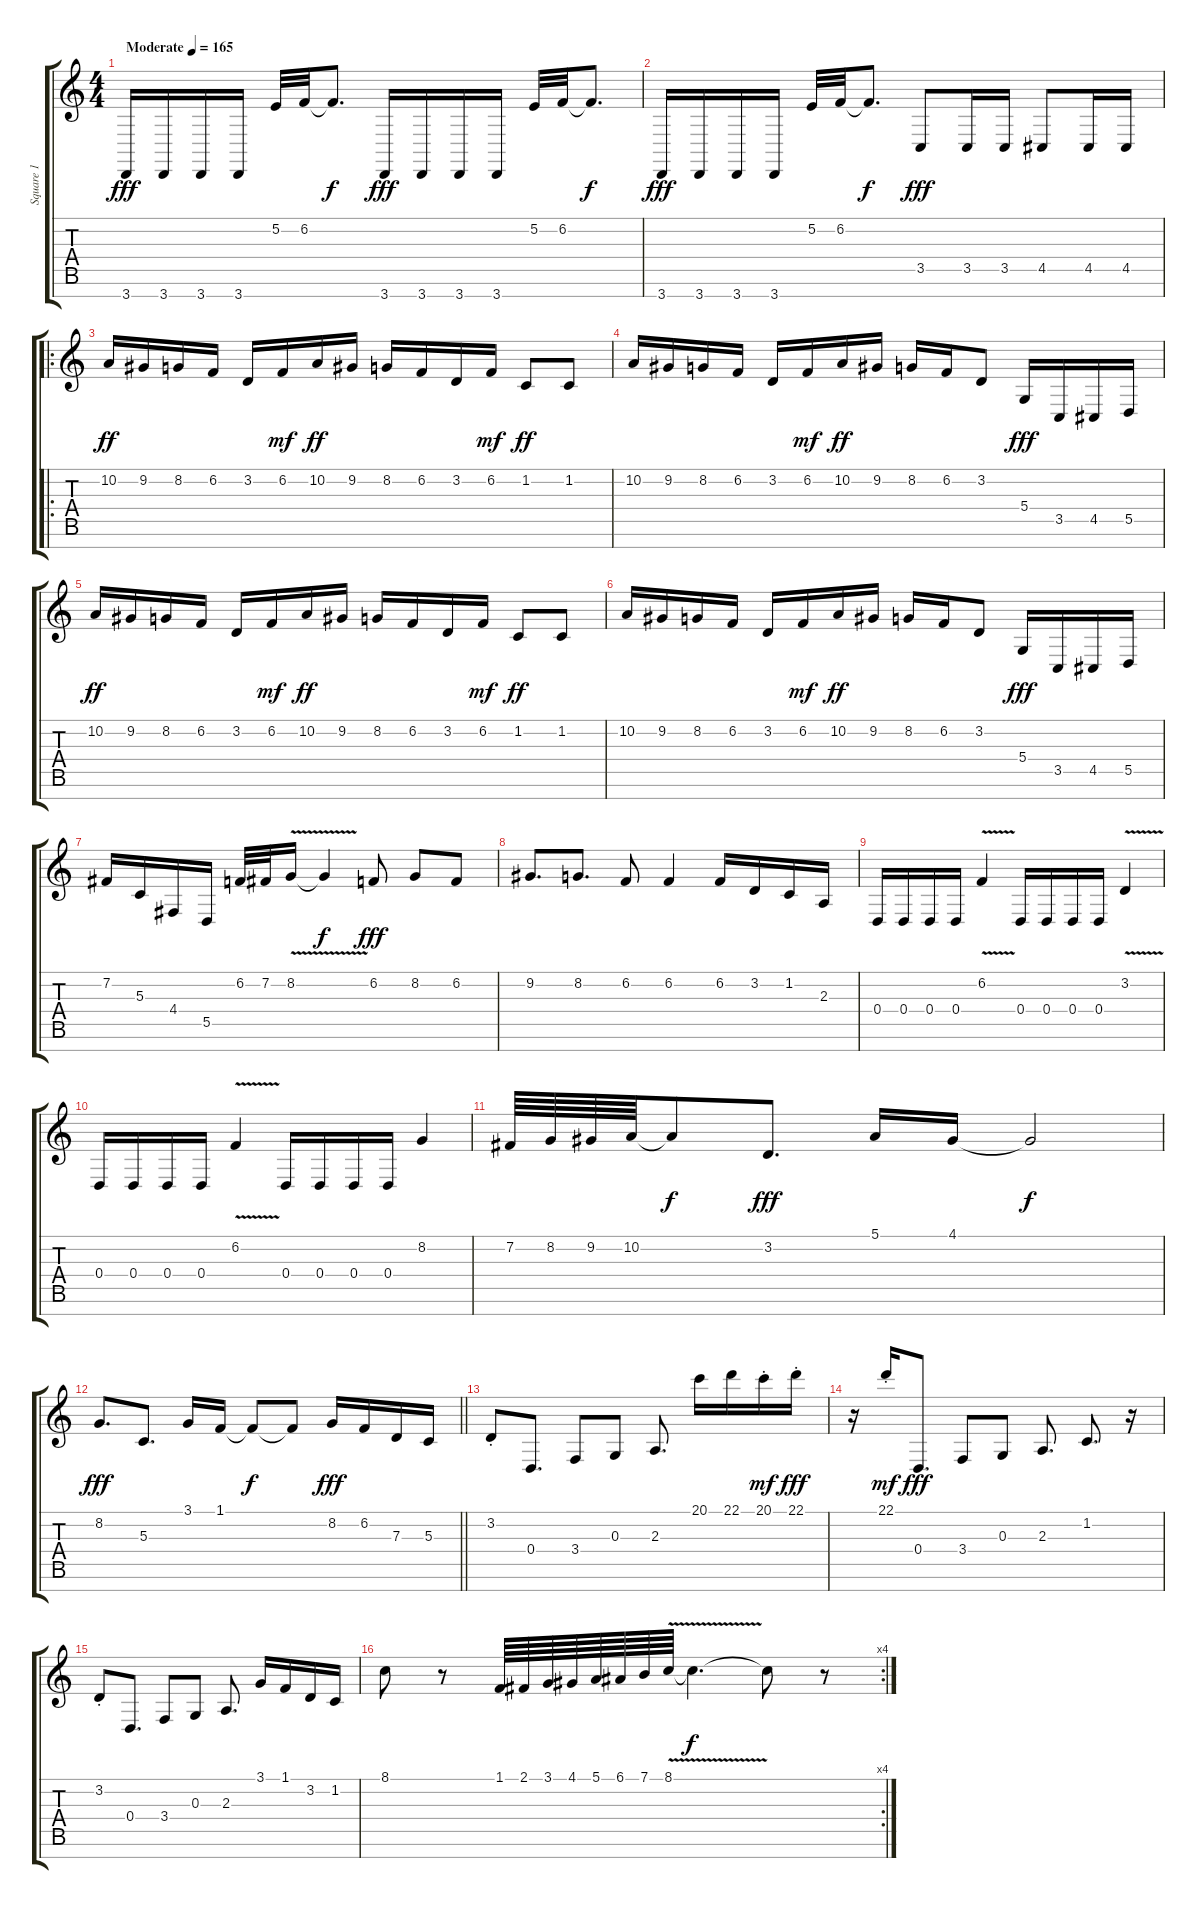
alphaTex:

\track ("Square 1" "Square 1") {instrument lead1square}
\staff {score tabs}
\tuning (E4 B3 G3 D3 A2 E2 B1) {hide}
\ts (4 4)
\tempo (165 "Moderate")
\clef g2
\ks c
3.7.16{dy fff instrument lead1square} 3.7.16 3.7.16 3.7.16 5.2.32 6.2.32 6.2{t}.8{d dy f} 3.7.16{dy fff} 3.7.16 3.7.16 3.7.16 5.2.32 6.2.32 6.2{t}.8{d dy f} |
3.7.16{dy fff} 3.7.16 3.7.16 3.7.16 5.2.32 6.2.32 6.2{t}.8{d dy f} 3.5.8{dy fff} 3.5.16 3.5.16 4.5.8 4.5.16 4.5.16 |
\ro
10.2.16{dy ff} 9.2.16 8.2.16 6.2.16 3.2.16 6.2.16{dy mf} 10.2.16{dy ff} 9.2.16 8.2.16 6.2.16 3.2.16 6.2.16{dy mf} 1.2.8{dy ff} 1.2.8 |
10.2.16 9.2.16 8.2.16 6.2.16 3.2.16 6.2.16{dy mf} 10.2.16{dy ff} 9.2.16 8.2.16 6.2.16 3.2.8 5.4.16{dy fff} 3.5.16 4.5.16 5.5.16 |
10.2.16{dy ff} 9.2.16 8.2.16 6.2.16 3.2.16 6.2.16{dy mf} 10.2.16{dy ff} 9.2.16 8.2.16 6.2.16 3.2.16 6.2.16{dy mf} 1.2.8{dy ff} 1.2.8 |
10.2.16 9.2.16 8.2.16 6.2.16 3.2.16 6.2.16{dy mf} 10.2.16{dy ff} 9.2.16 8.2.16 6.2.16 3.2.8 5.4.16{dy fff} 3.5.16 4.5.16 5.5.16 |
7.2.16 5.3.16 4.4.16 5.5.16 6.2.32 7.2.32 8.2{v}.16 8.2{v t}.4{dy f} 6.2.8{dy fff} 8.2.8 6.2.8 |
9.2.8{d} 8.2.8{d} 6.2.8 6.2.4 6.2.16 3.2.16 1.2.16 2.3.16 |
0.4.16 0.4.16 0.4.16 0.4.16 6.2{v}.4 0.4.16 0.4.16 0.4.16 0.4.16 3.2{v}.4 |
0.4.16 0.4.16 0.4.16 0.4.16 6.2{v}.4 0.4.16 0.4.16 0.4.16 0.4.16 8.2.4 |
7.2.64 8.2.64 9.2.64 10.2.64 10.2{t}.8{dy f} 3.2.8{d dy fff} 5.1.16 4.1.16 4.1{t}.2{dy f} |
\barLineRight lightlight
8.2.8{d dy fff} 5.3.8{d} 3.1.16 1.1.16 1.1{t}.8{dy f} 1.1{t}.8 8.2.16{dy fff} 6.2.16 7.3.16 5.3.16 |
3.2{st}.8 0.4.8{d} 3.4.8 0.3.8 2.3.8{d} 20.1.16 22.1.16 20.1{st}.16{dy mf} 22.1{st}.16{dy fff} |
r.16 22.1{st}.16{dy mf} 0.4.8{d dy fff} 3.4.8 0.3.8 2.3.8{d} 1.2.8{d} r.16 |
3.2{st}.8 0.4.8{d} 3.4.8 0.3.8 2.3.8{d} 3.1.16 1.1.16 3.2.16 1.2.16 |
\rc 4
8.1.8 r.8 1.1.64 2.1.64 3.1.64 4.1.64 5.1.64 6.1.64 7.1.64 8.1{v}.64 8.1{t}.4{d dy f} 8.1{t}.8 r.8
